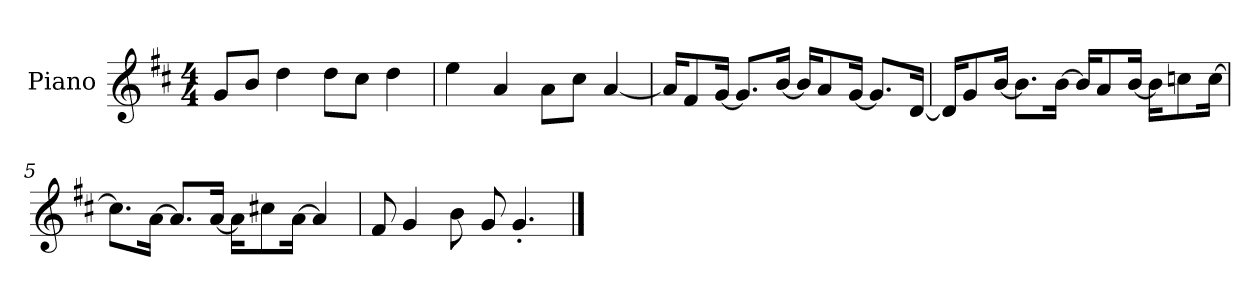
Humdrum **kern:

**kern
*part1
*staff1
*I"Piano
*I'P-no
*clefG2
*k[f#c#]
*M4/4
*MM90
=1
8g/L
8b/J
4dd\
8dd\L
8cc#\J
4dd\
=2
4ee\
4a/
8a\L
8cc#\J
[4a/
=3
16a/KL]
8f#/
[16g/Jk
8.g/L]
[16b/Jk
16b/KL]
8a/
[16g/Jk
8.g/L]
[16d/Jk
=4
16d/KL]
8g/
[16b/Jk
8.b\L]
[16b\Jk
16b/KL]
8a/
[16b/Jk
16b\KL]
8ccn\
[16cc\Jk
!!LO:LB:g=z
=5
8.cc\L]
[16a\Jk
8.a/L]
[16a/Jk
16a\KL]
8cc#X\
[16a\Jk
4a/]
=6
8f#/
4g/
8b\
8g/
4.g'/
==
*-
